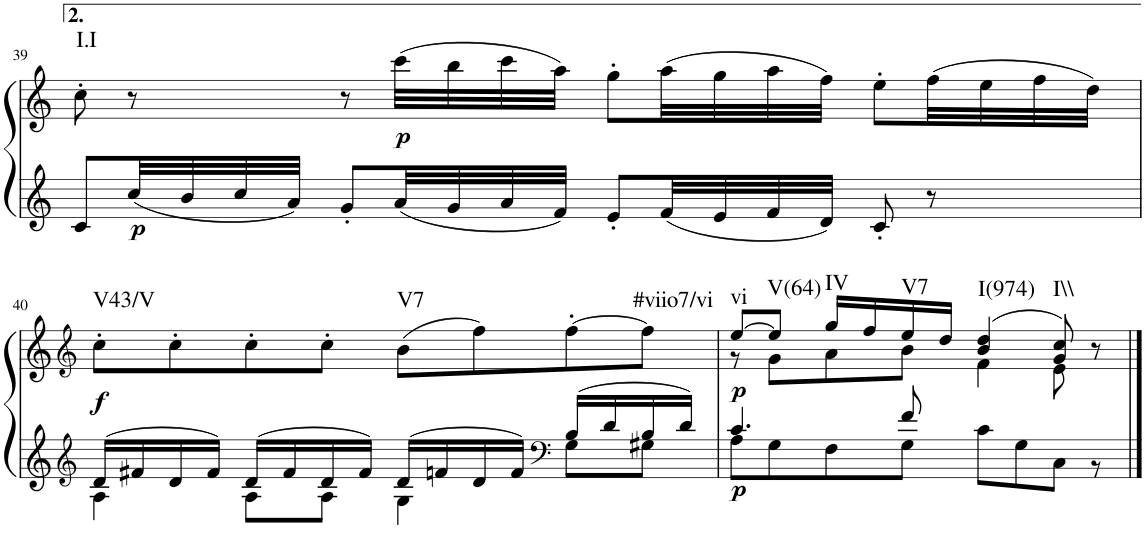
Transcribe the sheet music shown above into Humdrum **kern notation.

**kern	**kern	**dynam	**harte
*part1	*part1	*part1	*part1
*staff2	*staff1	*staff1/2	*
*I"Klavier linke Hand	*	*	*
!!LO:PB:g=z
*clefG2	*clefG2	*	*
*k[]	*k[]	*	*
*M4/4	*M4/4	*	*
=39	=39	=39	=39
!	!	!	!LO:H:kt=I.I
8c/L	8cc'\	.	N
!	!	!LO:DY:b=2	!
32cc/LL	8r	p	.
32b/	.	.	.
32cc/	.	.	.
32a/JJJ	.	.	.
8g'/L	8r	.	.
!	!	!LO:DY:b	!
32a/LL	(32ccc\LLL	p	.
32g/	32bb\	.	.
32a/	32ccc\	.	.
32f/JJJ	32aa\JJJ)	.	.
8e'/L	8gg'\L	.	.
32f/LL	(32aa\LL	.	.
32e/	32gg\	.	.
32f/	32aa\	.	.
32d/JJJ	32ff\JJJ)	.	.
8c'/	8ee'\L	.	.
8r	(32ff\LL	.	.
.	32ee\	.	.
.	32ff\	.	.
.	32dd\JJJ)	.	.
!!LO:LB:g=z
=40	=40	=40	=40
*clefG2	*clefG2	*	*
*^	*	*	*
!	!	!	!LO:DY:b	!LO:H:kt=V43/V
16d/LL	4A\	8cc'\L	f	N
16f#X/	.	.	.	.
16d/	.	8cc'\	.	.
16f#/JJ	.	.	.	.
16d/LL	8A\L	8cc'\	.	.
16f#/	.	.	.	.
16d/	8A\J	8cc'\J	.	.
16f#/JJ	.	.	.	.
!	!	!	!	!LO:H:kt=V7
16d/LL	4G\	(8b\L	.	N
16fn/	.	.	.	.
16d/	.	8ff\)	.	.
16f/JJ	.	.	.	.
*clefF4	*	*	*	*
16B/LL	8G\L	[8ff'\	.	.
16d/	.	.	.	.
!	!	!	!	!LO:H:kt=#viio7/vi
16B/	8G#X\J	8ff\J]	.	N
16d/JJ	.	.	.	.
=41	=41	=41	=41	=41
*	*	*^	*	*
!	!	!	!	!LO:DY:b=2	!
!	!	!	!	!LO:DY:n=1:b	!LO:H:kt=vi
4.c/	8A\L	[8ee/L	8r	p p	N
!	!	!	!	!	!LO:H:kt=V(64)
.	8G\	8ee/J]	8g\L	.	N
!	!	!	!	!	!LO:H:kt=IV
.	8F\	16gg/LL	8a\	.	N
.	.	16ff/	.	.	.
!	!	!	!	!	!LO:H:kt=V7
8f/	8G\J	16ee/	8b\J	.	N
.	.	16dd/JJ	.	.	.
!	!	!	!	!	!LO:H:kt=I(974)
4ryy	8c\L	(4b/ 4dd/	4f\	.	N
.	8G\	.	.	.	.
!	!	!	!	!	!LO:H:kt=I\\
4ryy	8C\J	8g/ 8cc/)	8e\	.	N
.	8r	8r	8ryy	.	.
*v	*v	*	*	*	*
*	*v	*v	*	*
==	==	==	==
*-	*-	*-	*-
